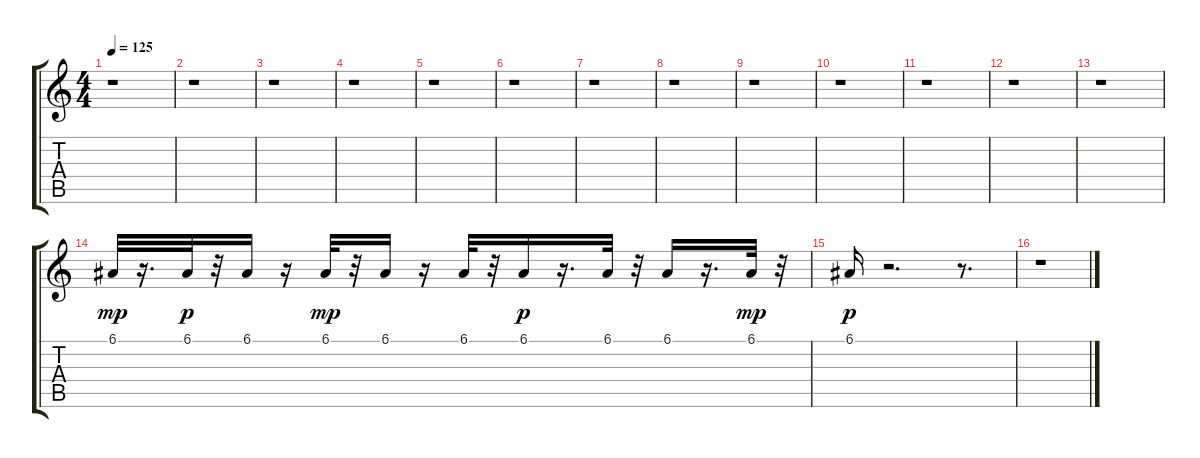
\track "" {instrument lead6voice}
\staff {score tabs}
\tuning (E4 B3 G3 D3 A2 E2) {hide}
\ts (4 4)
\tempo 125
\clef g2
\ks c
r.1{dy f} |
r.1 |
r.1 |
r.1 |
r.1 |
r.1 |
r.1 |
r.1 |
r.1 |
r.1 |
r.1 |
r.1 |
r.1 |
6.1.32{dy mp} r.16{d} 6.1.32{dy p} r.32 6.1.16 r.16 6.1.32{dy mp} r.32 6.1.16 r.16 6.1.32 r.32 6.1.16{dy p} r.16{d} 6.1.32 r.32 6.1.16 r.16{d} 6.1.32{dy mp} r.32 |
6.1.16{dy p} r.2{d} r.8{d} |
r.1
